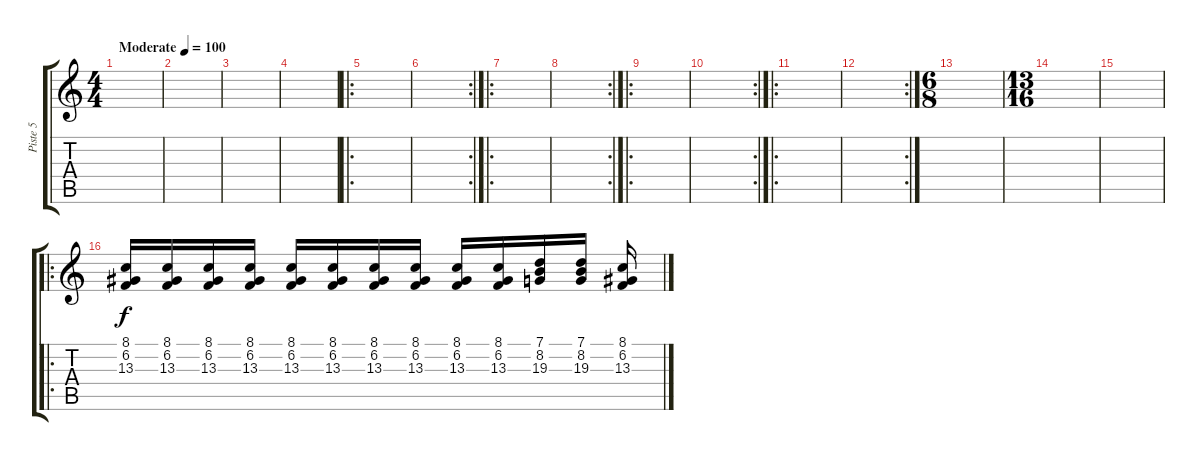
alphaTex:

\track ("Piste 5" "Piste 5") {instrument stringensemble1}
\staff {score tabs}
\tuning (E4 B3 G3 D3 A2 E2) {hide}
\ts (4 4)
\tempo (100 "Moderate")
\clef g2
\ks c
|
|
|
|
\ro
|
\rc 2
|
\ro
|
\rc 2
|
\ro
|
\rc 2
|
\ro
|
\rc 2
|
\ts (6 8)
|
\ts (13 16)
|
|
\ro
(8.1 6.2 13.3).16 (8.1 6.2 13.3).16 (8.1 6.2 13.3).16 (8.1 6.2 13.3).16 (8.1 6.2 13.3).16 (8.1 6.2 13.3).16 (8.1 6.2 13.3).16 (8.1 6.2 13.3).16 (8.1 6.2 13.3).16 (8.1 6.2 13.3).16 (7.1 8.2 19.3).16 (7.1 8.2 19.3).16 (8.1 6.2 13.3).16
